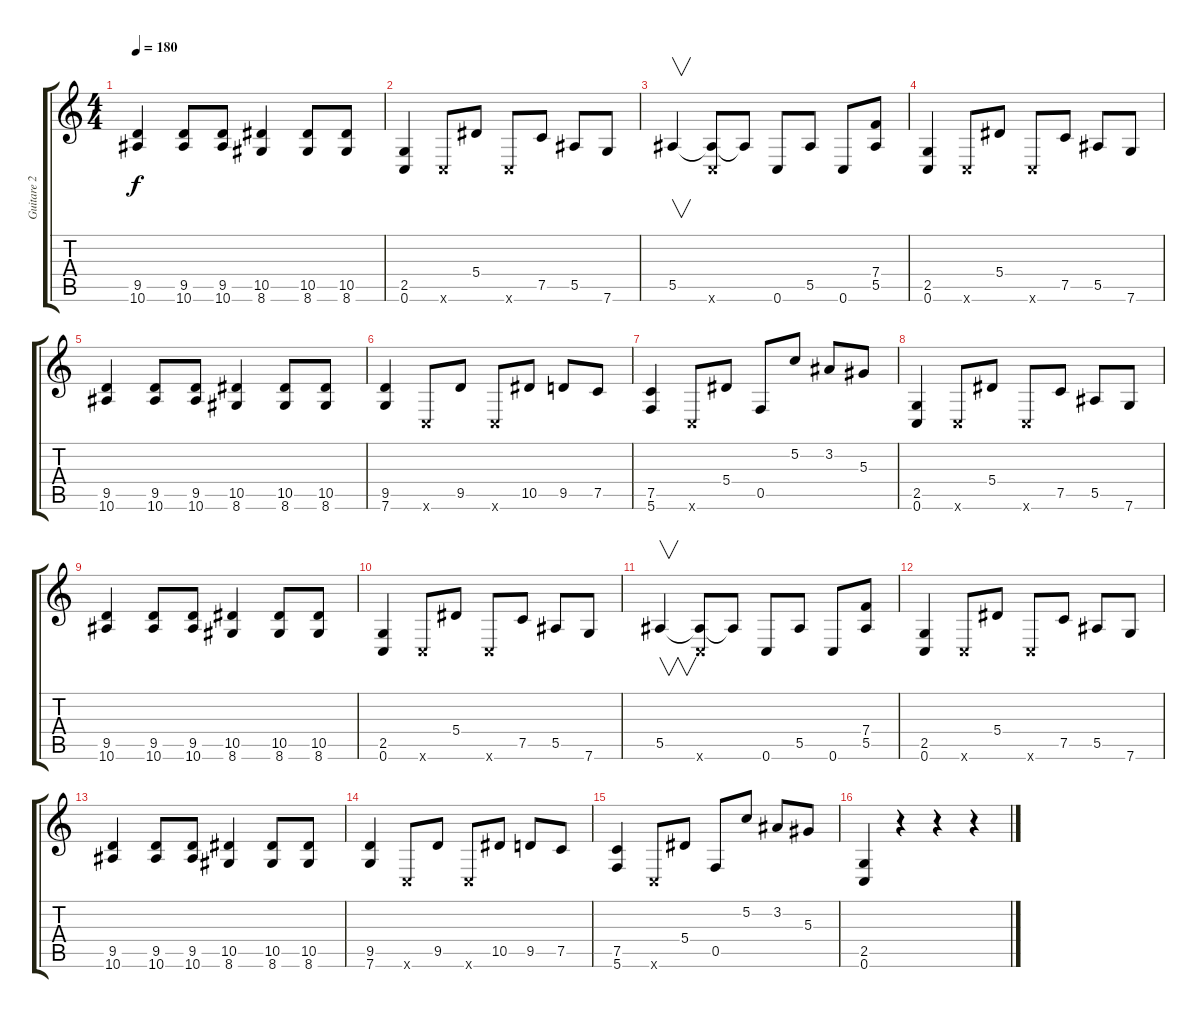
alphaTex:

\track ("Guitare 2" "Guitare 2") {instrument distortionguitar}
\staff {score tabs}
\tuning (C4 G3 Eb3 Bb2 F2 C2) {hide}
\ts (4 4)
\tempo 180
\clef g2
\ks c
(9.5 10.6).4{dy f} (9.5 10.6).8 (9.5 10.6).8 (10.5 8.6).4 (10.5 8.6).8 (10.5 8.6).8 |
(2.5 0.6).4 0.6{x}.8 5.4.8 0.6{x}.8 7.5.8 5.5.8 7.6.8 |
5.5.4{v} (5.5{t} 0.6{x}).8 5.5{t}.8 0.6.8 5.5.8 0.6.8 (7.4 5.5).8 |
(2.5 0.6).4 0.6{x}.8 5.4.8 0.6{x}.8 7.5.8 5.5.8 7.6.8 |
(9.5 10.6).4 (9.5 10.6).8 (9.5 10.6).8 (10.5 8.6).4 (10.5 8.6).8 (10.5 8.6).8 |
(9.5 7.6).4 0.6{x}.8 9.5.8 0.6{x}.8 10.5.8 9.5.8 7.5.8 |
(7.5 5.6).4 0.6{x}.8 5.4.8 0.5.8 5.2.8 3.2.8 5.3.8 |
(2.5 0.6).4 0.6{x}.8 5.4.8 0.6{x}.8 7.5.8 5.5.8 7.6.8 |
(9.5 10.6).4 (9.5 10.6).8 (9.5 10.6).8 (10.5 8.6).4 (10.5 8.6).8 (10.5 8.6).8 |
(2.5 0.6).4 0.6{x}.8 5.4.8 0.6{x}.8 7.5.8 5.5.8 7.6.8 |
5.5.4{v} (5.5{t} 0.6{x}).8 5.5{t}.8 0.6.8 5.5.8 0.6.8 (7.4 5.5).8 |
(2.5 0.6).4 0.6{x}.8 5.4.8 0.6{x}.8 7.5.8 5.5.8 7.6.8 |
(9.5 10.6).4 (9.5 10.6).8 (9.5 10.6).8 (10.5 8.6).4 (10.5 8.6).8 (10.5 8.6).8 |
(9.5 7.6).4 0.6{x}.8 9.5.8 0.6{x}.8 10.5.8 9.5.8 7.5.8 |
(7.5 5.6).4 0.6{x}.8 5.4.8 0.5.8 5.2.8 3.2.8 5.3.8 |
(2.5 0.6).4 r.4 r.4 r.4
